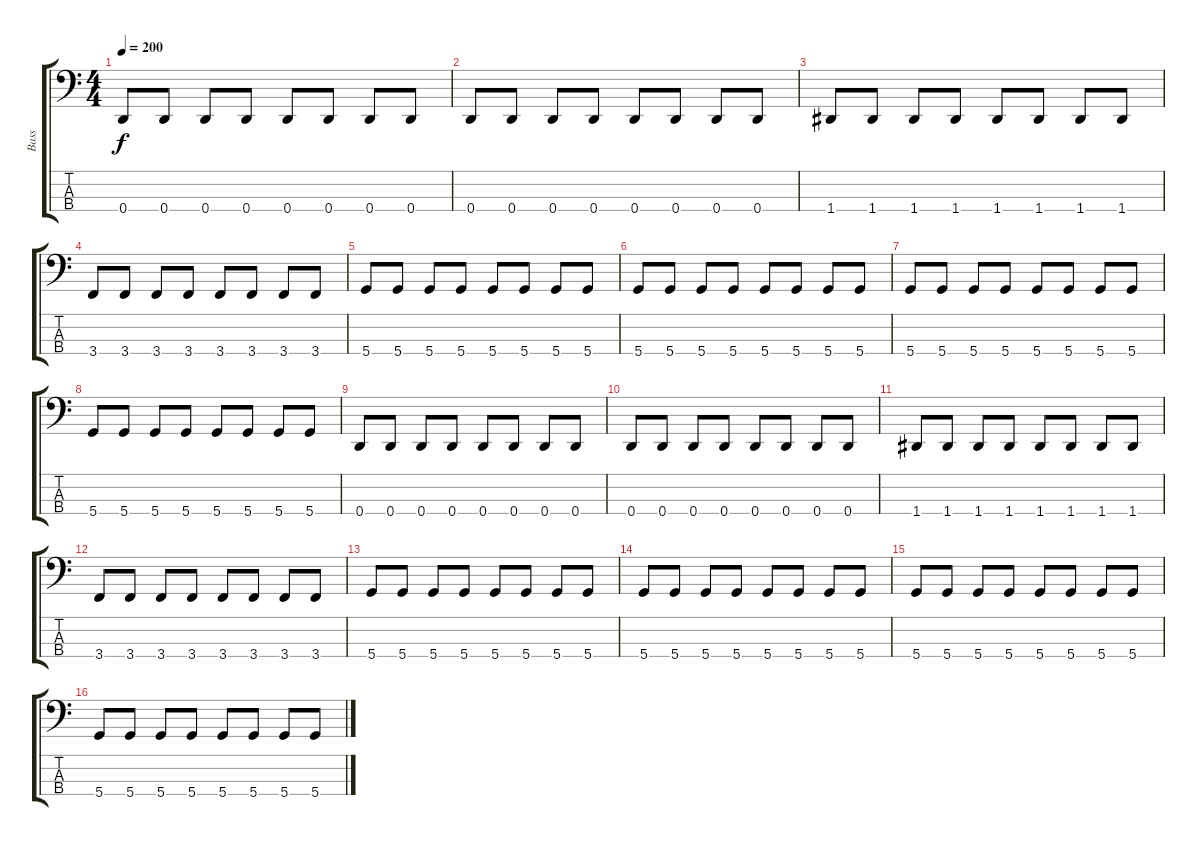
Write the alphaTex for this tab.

\track ("Bass" "Bass") {instrument electricbassfinger}
\staff {score tabs}
\tuning (F2 C2 G1 D1) {hide}
\ts (4 4)
\tempo 200
\clef f4
\ks c
0.4.8{dy f} 0.4.8 0.4.8 0.4.8 0.4.8 0.4.8 0.4.8 0.4.8 |
0.4.8 0.4.8 0.4.8 0.4.8 0.4.8 0.4.8 0.4.8 0.4.8 |
1.4.8 1.4.8 1.4.8 1.4.8 1.4.8 1.4.8 1.4.8 1.4.8 |
3.4.8 3.4.8 3.4.8 3.4.8 3.4.8 3.4.8 3.4.8 3.4.8 |
5.4.8 5.4.8 5.4.8 5.4.8 5.4.8 5.4.8 5.4.8 5.4.8 |
5.4.8 5.4.8 5.4.8 5.4.8 5.4.8 5.4.8 5.4.8 5.4.8 |
5.4.8 5.4.8 5.4.8 5.4.8 5.4.8 5.4.8 5.4.8 5.4.8 |
5.4.8 5.4.8 5.4.8 5.4.8 5.4.8 5.4.8 5.4.8 5.4.8 |
0.4.8 0.4.8 0.4.8 0.4.8 0.4.8 0.4.8 0.4.8 0.4.8 |
0.4.8 0.4.8 0.4.8 0.4.8 0.4.8 0.4.8 0.4.8 0.4.8 |
1.4.8 1.4.8 1.4.8 1.4.8 1.4.8 1.4.8 1.4.8 1.4.8 |
3.4.8 3.4.8 3.4.8 3.4.8 3.4.8 3.4.8 3.4.8 3.4.8 |
5.4.8 5.4.8 5.4.8 5.4.8 5.4.8 5.4.8 5.4.8 5.4.8 |
5.4.8 5.4.8 5.4.8 5.4.8 5.4.8 5.4.8 5.4.8 5.4.8 |
5.4.8 5.4.8 5.4.8 5.4.8 5.4.8 5.4.8 5.4.8 5.4.8 |
5.4.8 5.4.8 5.4.8 5.4.8 5.4.8 5.4.8 5.4.8 5.4.8
